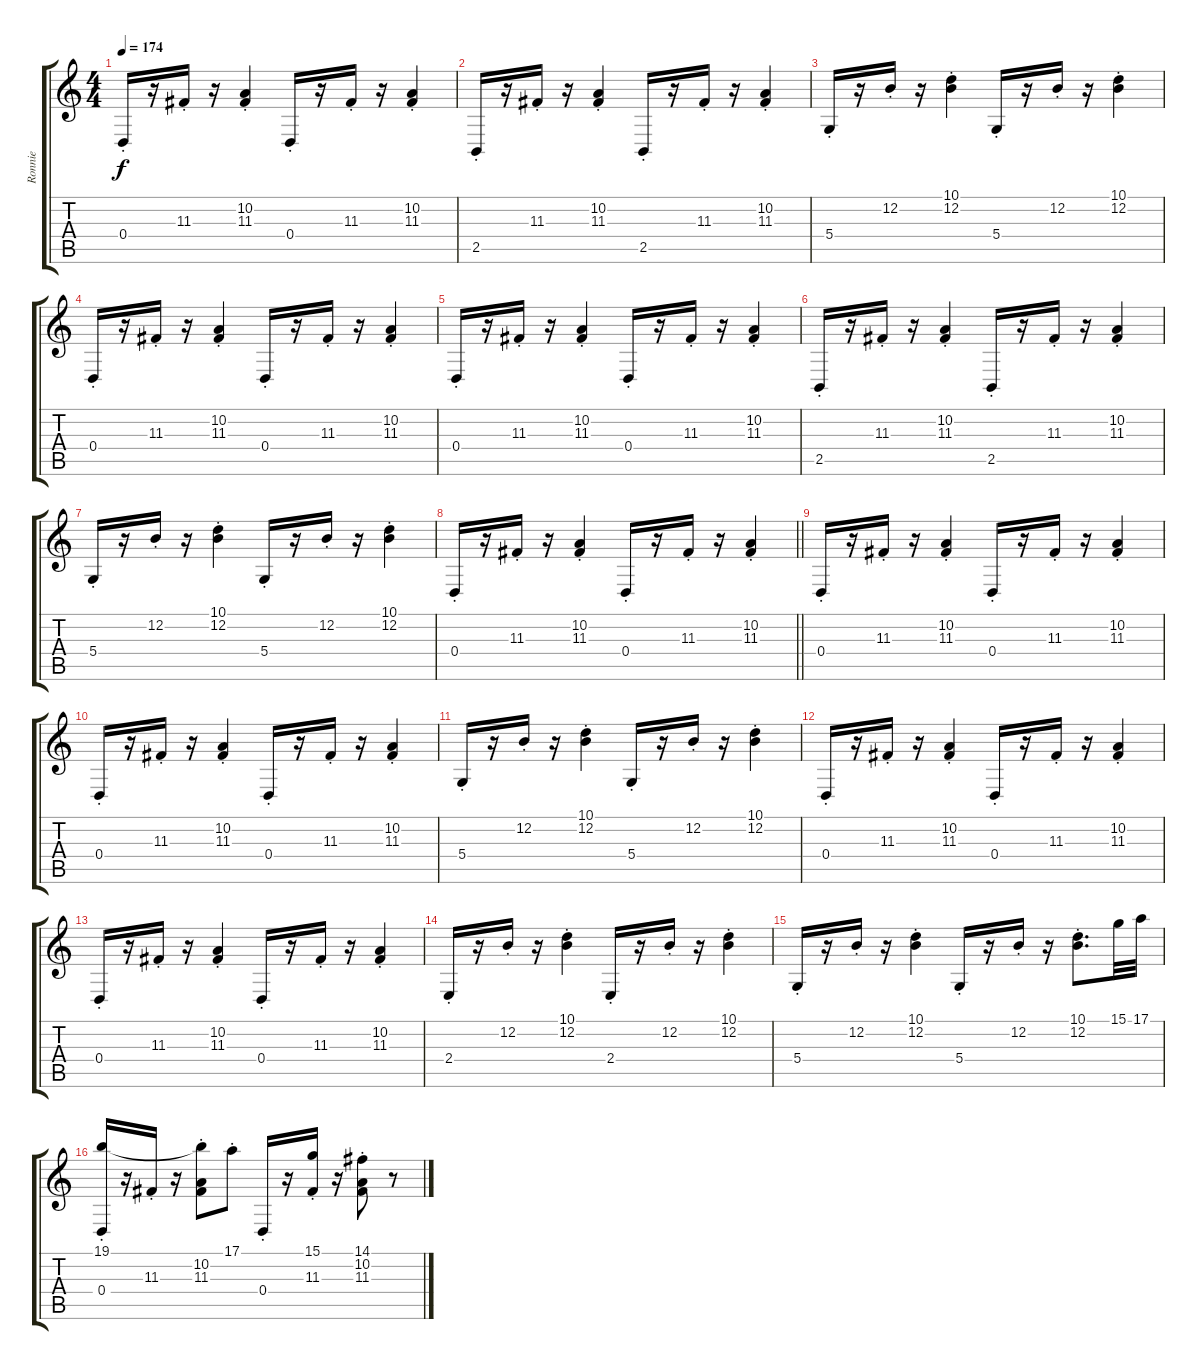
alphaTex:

\track ("Ronnie" "Ronnie") {instrument rockorgan}
\staff {score tabs}
\tuning (E4 B3 G3 D3 A2 E2) {hide}
\ts (4 4)
\tempo 174
\clef g2
\ks c
0.4{st}.16{dy f} r.16 11.3{st}.16 r.16 (10.2{st} 11.3{st}).4 0.4{st}.16 r.16 11.3{st}.16 r.16 (10.2{st} 11.3{st}).4 |
2.5{st}.16 r.16 11.3{st}.16 r.16 (10.2{st} 11.3{st}).4 2.5{st}.16 r.16 11.3{st}.16 r.16 (10.2{st} 11.3{st}).4 |
5.4{st}.16 r.16 12.2{st}.16 r.16 (10.1{st} 12.2{st}).4 5.4{st}.16 r.16 12.2{st}.16 r.16 (10.1{st} 12.2{st}).4 |
0.4{st}.16 r.16 11.3{st}.16 r.16 (10.2{st} 11.3{st}).4 0.4{st}.16 r.16 11.3{st}.16 r.16 (10.2{st} 11.3{st}).4 |
0.4{st}.16 r.16 11.3{st}.16 r.16 (10.2{st} 11.3{st}).4 0.4{st}.16 r.16 11.3{st}.16 r.16 (10.2{st} 11.3{st}).4 |
2.5{st}.16 r.16 11.3{st}.16 r.16 (10.2{st} 11.3{st}).4 2.5{st}.16 r.16 11.3{st}.16 r.16 (10.2{st} 11.3{st}).4 |
5.4{st}.16 r.16 12.2{st}.16 r.16 (10.1{st} 12.2{st}).4 5.4{st}.16 r.16 12.2{st}.16 r.16 (10.1{st} 12.2{st}).4 |
\barLineRight lightlight
0.4{st}.16 r.16 11.3{st}.16 r.16 (10.2{st} 11.3{st}).4 0.4{st}.16 r.16 11.3{st}.16 r.16 (10.2{st} 11.3{st}).4 |
\section ("" "")
0.4{st}.16 r.16 11.3{st}.16 r.16 (10.2{st} 11.3{st}).4 0.4{st}.16 r.16 11.3{st}.16 r.16 (10.2{st} 11.3{st}).4 |
0.4{st}.16 r.16 11.3{st}.16 r.16 (10.2{st} 11.3{st}).4 0.4{st}.16 r.16 11.3{st}.16 r.16 (10.2{st} 11.3{st}).4 |
5.4{st}.16 r.16 12.2{st}.16 r.16 (10.1{st} 12.2{st}).4 5.4{st}.16 r.16 12.2{st}.16 r.16 (10.1{st} 12.2{st}).4 |
0.4{st}.16 r.16 11.3{st}.16 r.16 (10.2{st} 11.3{st}).4 0.4{st}.16 r.16 11.3{st}.16 r.16 (10.2{st} 11.3{st}).4 |
0.4{st}.16 r.16 11.3{st}.16 r.16 (10.2{st} 11.3{st}).4 0.4{st}.16 r.16 11.3{st}.16 r.16 (10.2{st} 11.3{st}).4 |
2.4{st}.16 r.16 12.2{st}.16 r.16 (10.1{st} 12.2{st}).4 2.4{st}.16 r.16 12.2{st}.16 r.16 (10.1{st} 12.2{st}).4 |
5.4{st}.16 r.16 12.2{st}.16 r.16 (10.1{st} 12.2{st}).4 5.4{st}.16 r.16 12.2{st}.16 r.16 (10.1{st} 12.2{st}).8{d} 15.1.32 17.1.32 |
(19.1 0.4{st}).16 r.16 11.3{st}.16 r.16 (19.1{t} 10.2{st} 11.3{st}).8 17.1{st}.8 0.4{st}.16 r.16 (15.1 11.3{st}).16 r.16 (14.1{st} 10.2{st} 11.3{st}).8 r.8
